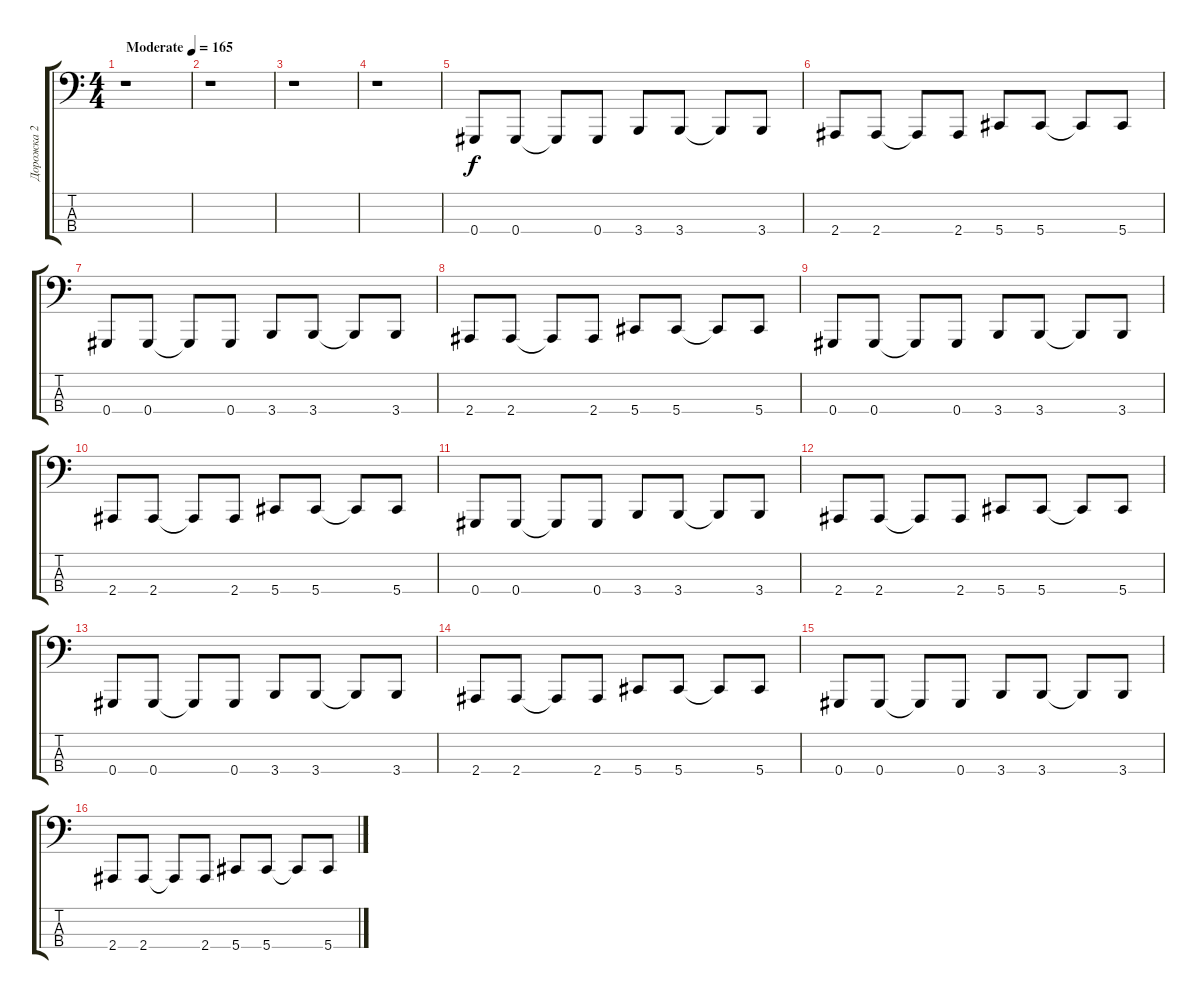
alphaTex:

\track ("Дорожка 2" "Дорожка 2") {instrument electricbassfinger}
\staff {score tabs}
\tuning (G2 D2 A1 Ab0) {hide}
\ts (4 4)
\section ("" "")
\tempo (165 "Moderate")
\clef f4
\ks c
r.1{dy f instrument electricbassfinger} |
r.1 |
r.1 |
r.1 |
0.4.8 0.4.8 0.4{t}.8 0.4.8 3.4.8 3.4.8 3.4{t}.8 3.4.8 |
2.4.8 2.4.8 2.4{t}.8 2.4.8 5.4.8 5.4.8 5.4{t}.8 5.4.8 |
0.4.8 0.4.8 0.4{t}.8 0.4.8 3.4.8 3.4.8 3.4{t}.8 3.4.8 |
2.4.8 2.4.8 2.4{t}.8 2.4.8 5.4.8 5.4.8 5.4{t}.8 5.4.8 |
0.4.8 0.4.8 0.4{t}.8 0.4.8 3.4.8 3.4.8 3.4{t}.8 3.4.8 |
2.4.8 2.4.8 2.4{t}.8 2.4.8 5.4.8 5.4.8 5.4{t}.8 5.4.8 |
0.4.8 0.4.8 0.4{t}.8 0.4.8 3.4.8 3.4.8 3.4{t}.8 3.4.8 |
2.4.8 2.4.8 2.4{t}.8 2.4.8 5.4.8 5.4.8 5.4{t}.8 5.4.8 |
0.4.8 0.4.8 0.4{t}.8 0.4.8 3.4.8 3.4.8 3.4{t}.8 3.4.8 |
2.4.8 2.4.8 2.4{t}.8 2.4.8 5.4.8 5.4.8 5.4{t}.8 5.4.8 |
0.4.8 0.4.8 0.4{t}.8 0.4.8 3.4.8 3.4.8 3.4{t}.8 3.4.8 |
2.4.8 2.4.8 2.4{t}.8 2.4.8 5.4.8 5.4.8 5.4{t}.8 5.4.8
